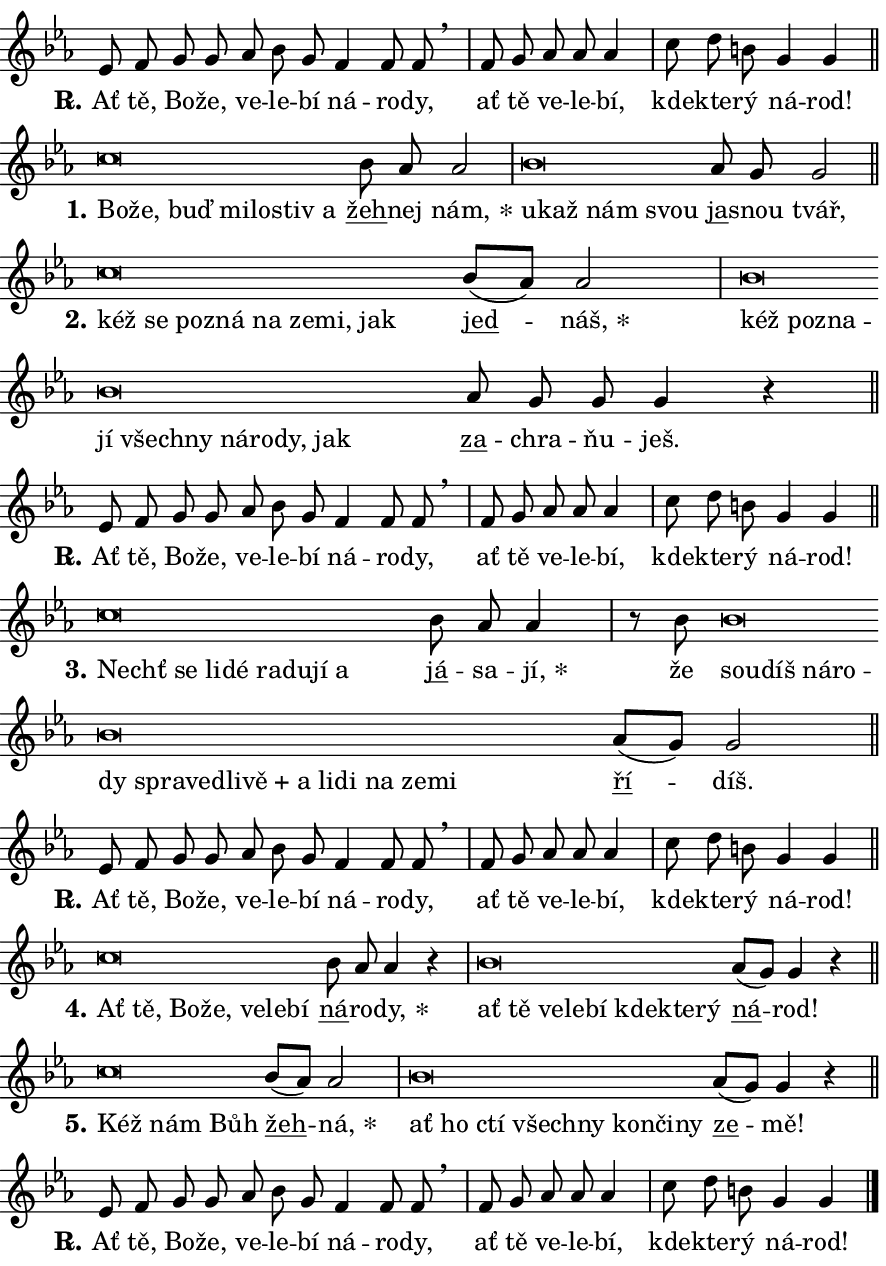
\version "2.24.0"
\header { tagline = "" }
\paper {
  indent = 0\cm
  top-margin = 0\cm
  right-margin = 0.13\cm % to fit lyric hyphens
  bottom-margin = 0\cm
  left-margin = 0\cm
  paper-width = 15\cm
  page-breaking = #ly:one-page-breaking
  system-system-spacing.basic-distance = #11
  score-system-spacing.basic-distance = #11
  ragged-last = ##f
}


%% Author: Thomas Morley
%% https://lists.gnu.org/archive/html/lilypond-user/2020-05/msg00002.html
#(define (line-position grob)
"Returns position of @var[grob} in current system:
   @code{'start}, if at first time-step
   @code{'end}, if at last time-step
   @code{'middle} otherwise
"
  (let* ((col (ly:item-get-column grob))
         (ln (ly:grob-object col 'left-neighbor))
         (rn (ly:grob-object col 'right-neighbor))
         (col-to-check-left (if (ly:grob? ln) ln col))
         (col-to-check-right (if (ly:grob? rn) rn col))
         (break-dir-left
           (and
             (ly:grob-property col-to-check-left 'non-musical #f)
             (ly:item-break-dir col-to-check-left)))
         (break-dir-right
           (and
             (ly:grob-property col-to-check-right 'non-musical #f)
             (ly:item-break-dir col-to-check-right))))
        (cond ((eqv? 1 break-dir-left) 'start)
              ((eqv? -1 break-dir-right) 'end)
              (else 'middle))))

#(define (tranparent-at-line-position vctor)
  (lambda (grob)
  "Relying on @code{line-position} select the relevant enry from @var{vctor}.
Used to determine transparency,"
    (case (line-position grob)
      ((end) (not (vector-ref vctor 0)))
      ((middle) (not (vector-ref vctor 1)))
      ((start) (not (vector-ref vctor 2))))))

noteHeadBreakVisibility =
#(define-music-function (break-visibility)(vector?)
"Makes @code{NoteHead}s transparent relying on @var{break-visibility}"
#{
  \override NoteHead.transparent =
    #(tranparent-at-line-position break-visibility)
#})

#(define delete-ledgers-for-transparent-note-heads
  (lambda (grob)
    "Reads whether a @code{NoteHead} is transparent.
If so this @code{NoteHead} is removed from @code{'note-heads} from
@var{grob}, which is supposed to be @code{LedgerLineSpanner}.
As a result ledgers are not printed for this @code{NoteHead}"
    (let* ((nhds-array (ly:grob-object grob 'note-heads))
           (nhds-list
             (if (ly:grob-array? nhds-array)
                 (ly:grob-array->list nhds-array)
                 '()))
           ;; Relies on the transparent-property being done before
           ;; Staff.LedgerLineSpanner.after-line-breaking is executed.
           ;; This is fragile ...
           (to-keep
             (remove
               (lambda (nhd)
                 (ly:grob-property nhd 'transparent #f))
               nhds-list)))
      ;; TODO find a better method to iterate over grob-arrays, similiar
      ;; to filter/remove etc for lists
      ;; For now rebuilt from scratch
      (set! (ly:grob-object grob 'note-heads)  '())
      (for-each
        (lambda (nhd)
          (ly:pointer-group-interface::add-grob grob 'note-heads nhd))
        to-keep))))

squashNotes = {
  \override NoteHead.X-extent = #'(-0.2 . 0.2)
  \override NoteHead.Y-extent = #'(-0.75 . 0)
  \override NoteHead.stencil =
    #(lambda (grob)
       (let ((pos (ly:grob-property grob 'staff-position)))
         (begin
           (if (< pos -7) (display "ERROR: Lower brevis then expected\n") (display ""))
           (if (<= pos -6) ly:text-interface::print ly:note-head::print))))
}
unSquashNotes = {
  \revert NoteHead.X-extent
  \revert NoteHead.Y-extent
  \revert NoteHead.stencil
}

hideNotes = \noteHeadBreakVisibility #begin-of-line-visible
unHideNotes = \noteHeadBreakVisibility #all-visible

% work-around for resetting accidentals
% https://lilypond.org/doc/v2.23/Documentation/notation/displaying-rhythms#unmetered-music
cadenzaMeasure = {
  \cadenzaOff
  \partial 1024 s1024
  \cadenzaOn
}

#(define-markup-command (accent layout props text) (markup?)
  "Underline accented syllable"
  (interpret-markup layout props
    #{\markup \override #'(offset . 4.3) \underline { #text }#}))

responsum = \markup \concat {
  "R" \hspace #-1.05 \path #0.1 #'((moveto 0 0.07) (lineto 0.9 0.8)) \hspace #0.05 "."
}

spaceSize = #0.6828661417322834 % exact space size for TeX Gyre Schola

\layout {
  \context {
    \Staff
    \remove "Time_signature_engraver"
    \override LedgerLineSpanner.after-line-breaking = #delete-ledgers-for-transparent-note-heads
  }
  \context {
    \Lyrics {
      \override LyricSpace.minimum-distance = \spaceSize
      \override LyricText.font-name = #"TeX Gyre Schola"
      \override LyricText.font-size = 1
      \override StanzaNumber.font-name = #"TeX Gyre Schola Bold"
      \override StanzaNumber.font-size = 1
    }
  }
  \context {
    \Score 
    \override NoteHead.text =
      #(lambda (grob) 
        (let ((pos (ly:grob-property grob 'staff-position)))
          #{\markup {
            \combine
              \halign #-0.55 \raise #(if (= pos -6) 0 0.5) \override #'(thickness . 2) \draw-line #'(3.2 . 0)
              \musicglyph "noteheads.sM1"
          }#}))
  }
}

% magnetic-lyrics.ily
%
%   written by
%     Jean Abou Samra <jean@abou-samra.fr>
%     Werner Lemberg <wl@gnu.org>
%
%   adapted by
%     Jiri Hon <jiri.hon@gmail.com>
%
% Version 2022-Apr-15

% https://www.mail-archive.com/lilypond-user@gnu.org/msg149350.html

#(define (Left_hyphen_pointer_engraver context)
   "Collect syllable-hyphen-syllable occurrences in lyrics and store
them in properties.  This engraver only looks to the left.  For
example, if the lyrics input is @code{foo -- bar}, it does the
following.

@itemize @bullet
@item
Set the @code{text} property of the @code{LyricHyphen} grob between
@q{foo} and @q{bar} to @code{foo}.

@item
Set the @code{left-hyphen} property of the @code{LyricText} grob with
text @q{foo} to the @code{LyricHyphen} grob between @q{foo} and
@q{bar}.
@end itemize

Use this auxiliary engraver in combination with the
@code{lyric-@/text::@/apply-@/magnetic-@/offset!} hook."
   (let ((hyphen #f)
         (text #f))
     (make-engraver
      (acknowledgers
       ((lyric-syllable-interface engraver grob source-engraver)
        (set! text grob)))
      (end-acknowledgers
       ((lyric-hyphen-interface engraver grob source-engraver)
        ;(when (not (grob::has-interface grob 'lyric-space-interface))
          (set! hyphen grob)));)
      ((stop-translation-timestep engraver)
       (when (and text hyphen)
         (ly:grob-set-object! text 'left-hyphen hyphen))
       (set! text #f)
       (set! hyphen #f)))))

#(define (lyric-text::apply-magnetic-offset! grob)
   "If the space between two syllables is less than the value in
property @code{LyricText@/.details@/.squash-threshold}, move the right
syllable to the left so that it gets concatenated with the left
syllable.

Use this function as a hook for
@code{LyricText@/.after-@/line-@/breaking} if the
@code{Left_@/hyphen_@/pointer_@/engraver} is active."
   (let ((hyphen (ly:grob-object grob 'left-hyphen #f)))
     (when hyphen
       (let ((left-text (ly:spanner-bound hyphen LEFT)))
         (when (grob::has-interface left-text 'lyric-syllable-interface)
           (let* ((common (ly:grob-common-refpoint grob left-text X))
                  (this-x-ext (ly:grob-extent grob common X))
                  (left-x-ext
                   (begin
                     ;; Trigger magnetism for left-text.
                     (ly:grob-property left-text 'after-line-breaking)
                     (ly:grob-extent left-text common X)))
                  ;; `delta` is the gap width between two syllables.
                  (delta (- (interval-start this-x-ext)
                            (interval-end left-x-ext)))
                  (details (ly:grob-property grob 'details))
                  (threshold (assoc-get 'squash-threshold details 0.2)))
             (when (< delta threshold)
               (let* (;; We have to manipulate the input text so that
                      ;; ligatures crossing syllable boundaries are not
                      ;; disabled.  For languages based on the Latin
                      ;; script this is essentially a beautification.
                      ;; However, for non-Western scripts it can be a
                      ;; necessity.
                      (lt (ly:grob-property left-text 'text))
                      (rt (ly:grob-property grob 'text))
                      (is-space (grob::has-interface hyphen 'lyric-space-interface))
                      (space (if is-space " " ""))
                      (extra-delta (if is-space spaceSize 0))
                      ;; Append new syllable.
                      (ltrt-space (if (and (string? lt) (string? rt))
                                (string-append lt space rt)
                                (make-concat-markup (list lt space rt))))
                      ;; Right-align `ltrt` to the right side.
                      (ltrt-space-markup (grob-interpret-markup
                               grob
                               (make-translate-markup
                                (cons (interval-length this-x-ext) 0)
                                (make-right-align-markup ltrt-space)))))
                 (begin
                   ;; Don't print `left-text`.
                   (ly:grob-set-property! left-text 'stencil #f)
                   ;; Set text and stencil (which holds all collected
                   ;; syllables so far) and shift it to the left.
                   (ly:grob-set-property! grob 'text ltrt-space)
                   (ly:grob-set-property! grob 'stencil ltrt-space-markup)
                   (ly:grob-translate-axis! grob (- (- delta extra-delta)) X))))))))))


#(define (lyric-hyphen::displace-bounds-first grob)
   ;; Make very sure this callback isn't triggered too early.
   (let ((left (ly:spanner-bound grob LEFT))
         (right (ly:spanner-bound grob RIGHT)))
     (ly:grob-property left 'after-line-breaking)
     (ly:grob-property right 'after-line-breaking)
     (ly:lyric-hyphen::print grob)))

squashThreshold = #0.4

\layout {
  \context {
    \Lyrics
    \consists #Left_hyphen_pointer_engraver
    \override LyricText.after-line-breaking =
      #lyric-text::apply-magnetic-offset!
    \override LyricHyphen.stencil = #lyric-hyphen::displace-bounds-first
    \override LyricText.details.squash-threshold = \squashThreshold
    \override LyricHyphen.minimum-distance = 0
    \override LyricHyphen.minimum-length = \squashThreshold
  }
}

squashText = \override LyricText.details.squash-threshold = 9999
unSquashText = \override LyricText.details.squash-threshold = \squashThreshold

leftText = \override LyricText.self-alignment-X = #LEFT
unLeftText = \revert LyricText.self-alignment-X

starOffset = #(lambda (grob) 
                (let ((x_offset (ly:self-alignment-interface::aligned-on-x-parent grob)))
                  (if (= x_offset 0) 0 (+ x_offset 1.2))))

star = #(define-music-function (syllable)(string?)
"Append star separator at the end of a syllable"
#{
  \once \override LyricText.X-offset = #starOffset
  \lyricmode { \markup {
    #syllable
    \override #'((font-name . "TeX Gyre Schola Bold")) \hspace #0.2 \lower #0.65 \larger "*"
  } }
#})

starAccent = #(define-music-function (syllable)(string?)
"Append star separator at the end of a syllable and make accent"
#{
  \once \override LyricText.X-offset = #starOffset
  \lyricmode { \markup {
    \accent #syllable
    \override #'((font-name . "TeX Gyre Schola Bold")) \hspace #0.2 \lower #0.65 \larger "*"
  } }
#})

breath = #(define-music-function (syllable)(string?)
"Append breathing indicator at the end of a syllable"
#{
  \lyricmode { \markup { #syllable "+" } }
#})

optionalBreath = #(define-music-function (syllable)(string?)
"Append optional breathing indicator at the end of a syllable"
#{
  \lyricmode { \markup { #syllable "(+)" } }
#})


\score {
    <<
        \new Voice = "melody" { \cadenzaOn \key es \major \relative { es'8 f g g as bes g \bar "" f4 f8 f \breathe \cadenzaMeasure \bar "|" f g as as as4 \cadenzaMeasure \bar "|" c8 d b g4 g \cadenzaMeasure \bar "||" \break } }
        \new Lyrics \lyricsto "melody" { \lyricmode { \set stanza = \responsum
Ať tě, Bo -- že, ve -- le -- bí ná -- ro -- dy, ať tě ve -- le -- bí, kde -- kte -- rý ná -- rod! } }
    >>
    \layout {}
}

\score {
    <<
        \new Voice = "melody" { \cadenzaOn \key es \major \relative { \squashNotes c''\breve*1/16 \hideNotes \breve*1/16 \bar "" \breve*1/16 \bar "" \breve*1/16 \bar "" \breve*1/16 \bar "" \breve*1/16 \breve*1/16 \bar "" \unHideNotes \unSquashNotes \bar "" bes8 as as2 \cadenzaMeasure \bar "|" \squashNotes bes\breve*1/16 \hideNotes \breve*1/16 \bar "" \breve*1/16 \breve*1/16 \bar "" \unHideNotes \unSquashNotes \bar "" as8 g g2 \cadenzaMeasure \bar "||" \break } }
        \new Lyrics \lyricsto "melody" { \lyricmode { \set stanza = "1."
\leftText Bo -- \squashText že, buď mi -- lo -- stiv a \unLeftText \unSquashText \markup \accent žeh -- nej \star nám, \leftText u -- \squashText kaž nám svou \unLeftText \unSquashText \markup \accent ja -- snou tvář, } }
    >>
    \layout {}
}

\score {
    <<
        \new Voice = "melody" { \cadenzaOn \key es \major \relative { \squashNotes c''\breve*1/16 \hideNotes \breve*1/16 \bar "" \breve*1/16 \bar "" \breve*1/16 \bar "" \breve*1/16 \bar "" \breve*1/16 \bar "" \breve*1/16 \breve*1/16 \bar "" \unHideNotes \unSquashNotes \bar "" bes8[( as)] as2 \cadenzaMeasure \bar "|" \squashNotes bes\breve*1/16 \hideNotes \breve*1/16 \bar "" \breve*1/16 \bar "" \breve*1/16 \bar "" \breve*1/16 \bar "" \breve*1/16 \bar "" \breve*1/16 \bar "" \breve*1/16 \bar "" \breve*1/16 \breve*1/16 \bar "" \unHideNotes \unSquashNotes \bar "" as8 g g g4 r \cadenzaMeasure \bar "||" \break } }
        \new Lyrics \lyricsto "melody" { \lyricmode { \set stanza = "2."
\leftText kéž \squashText se po -- zná na ze -- mi, jak \unLeftText \unSquashText \markup \accent jed -- \star náš, \leftText kéž \squashText po -- zna -- jí všech -- ny ná -- ro -- dy, jak \unLeftText \unSquashText \markup \accent za -- chra -- ňu -- ješ. } }
    >>
    \layout {}
}

\score {
    <<
        \new Voice = "melody" { \cadenzaOn \key es \major \relative { es'8 f g g as bes g \bar "" f4 f8 f \breathe \cadenzaMeasure \bar "|" f g as as as4 \cadenzaMeasure \bar "|" c8 d b g4 g \cadenzaMeasure \bar "||" \break } }
        \new Lyrics \lyricsto "melody" { \lyricmode { \set stanza = \responsum
Ať tě, Bo -- že, ve -- le -- bí ná -- ro -- dy, ať tě ve -- le -- bí, kde -- kte -- rý ná -- rod! } }
    >>
    \layout {}
}

\score {
    <<
        \new Voice = "melody" { \cadenzaOn \key es \major \relative { \squashNotes c''\breve*1/16 \hideNotes \breve*1/16 \bar "" \breve*1/16 \bar "" \breve*1/16 \bar "" \breve*1/16 \bar "" \breve*1/16 \bar "" \breve*1/16 \breve*1/16 \bar "" \unHideNotes \unSquashNotes \bar "" bes8 as as4 \cadenzaMeasure \bar "|" r8 bes8 \squashNotes bes\breve*1/16 \hideNotes \breve*1/16 \bar "" \breve*1/16 \bar "" \breve*1/16 \bar "" \breve*1/16 \bar "" \breve*1/16 \bar "" \breve*1/16 \bar "" \breve*1/16 \bar "" \breve*1/16 \bar "" \breve*1/16 \bar "" \breve*1/16 \bar "" \breve*1/16 \bar "" \breve*1/16 \bar "" \breve*1/16 \breve*1/16 \bar "" \unHideNotes \unSquashNotes \bar "" as8[( g)] g2 \cadenzaMeasure \bar "||" \break } }
        \new Lyrics \lyricsto "melody" { \lyricmode { \set stanza = "3."
\leftText Nechť \squashText se li -- dé ra -- du -- jí a \unLeftText \unSquashText \markup \accent já -- sa -- \star jí, že \leftText sou -- \squashText díš ná -- ro -- dy spra -- ve -- dli -- \breath "vě" a li -- di na ze -- mi \unLeftText \unSquashText \markup \accent ří -- díš. } }
    >>
    \layout {}
}

\score {
    <<
        \new Voice = "melody" { \cadenzaOn \key es \major \relative { es'8 f g g as bes g \bar "" f4 f8 f \breathe \cadenzaMeasure \bar "|" f g as as as4 \cadenzaMeasure \bar "|" c8 d b g4 g \cadenzaMeasure \bar "||" \break } }
        \new Lyrics \lyricsto "melody" { \lyricmode { \set stanza = \responsum
Ať tě, Bo -- že, ve -- le -- bí ná -- ro -- dy, ať tě ve -- le -- bí, kde -- kte -- rý ná -- rod! } }
    >>
    \layout {}
}

\score {
    <<
        \new Voice = "melody" { \cadenzaOn \key es \major \relative { \squashNotes c''\breve*1/16 \hideNotes \breve*1/16 \bar "" \breve*1/16 \bar "" \breve*1/16 \bar "" \breve*1/16 \bar "" \breve*1/16 \breve*1/16 \bar "" \unHideNotes \unSquashNotes \bar "" bes8 as as4 r \cadenzaMeasure \bar "|" \squashNotes bes\breve*1/16 \hideNotes \breve*1/16 \bar "" \breve*1/16 \bar "" \breve*1/16 \bar "" \breve*1/16 \bar "" \breve*1/16 \bar "" \breve*1/16 \breve*1/16 \bar "" \unHideNotes \unSquashNotes \bar "" as8[( g)] g4 r \cadenzaMeasure \bar "||" \break } }
        \new Lyrics \lyricsto "melody" { \lyricmode { \set stanza = "4."
\leftText Ať \squashText tě, Bo -- že, ve -- le -- bí \unLeftText \unSquashText \markup \accent ná -- ro -- \star dy, \leftText ať \squashText tě ve -- le -- bí kde -- kte -- rý \unLeftText \unSquashText \markup \accent ná -- rod! } }
    >>
    \layout {}
}

\score {
    <<
        \new Voice = "melody" { \cadenzaOn \key es \major \relative { \squashNotes c''\breve*1/16 \hideNotes \breve*1/16 \breve*1/16 \bar "" \unHideNotes \unSquashNotes \bar "" bes8[( as)] as2 \cadenzaMeasure \bar "|" \squashNotes bes\breve*1/16 \hideNotes \breve*1/16 \bar "" \breve*1/16 \bar "" \breve*1/16 \bar "" \breve*1/16 \bar "" \breve*1/16 \bar "" \breve*1/16 \breve*1/16 \bar "" \unHideNotes \unSquashNotes \bar "" as8[( g)] g4 r \cadenzaMeasure \bar "||" \break } }
        \new Lyrics \lyricsto "melody" { \lyricmode { \set stanza = "5."
\leftText Kéž \squashText nám Bůh \unLeftText \unSquashText \markup \accent žeh -- \star ná, \leftText ať \squashText ho ctí všech -- ny kon -- či -- ny \unLeftText \unSquashText \markup \accent ze -- mě! } }
    >>
    \layout {}
}

\score {
    <<
        \new Voice = "melody" { \cadenzaOn \key es \major \relative { es'8 f g g as bes g \bar "" f4 f8 f \breathe \cadenzaMeasure \bar "|" f g as as as4 \cadenzaMeasure \bar "|" c8 d b g4 g \cadenzaMeasure \bar "||" \break } \bar "|." }
        \new Lyrics \lyricsto "melody" { \lyricmode { \set stanza = \responsum
Ať tě, Bo -- že, ve -- le -- bí ná -- ro -- dy, ať tě ve -- le -- bí, kde -- kte -- rý ná -- rod! } }
    >>
    \layout {}
}
